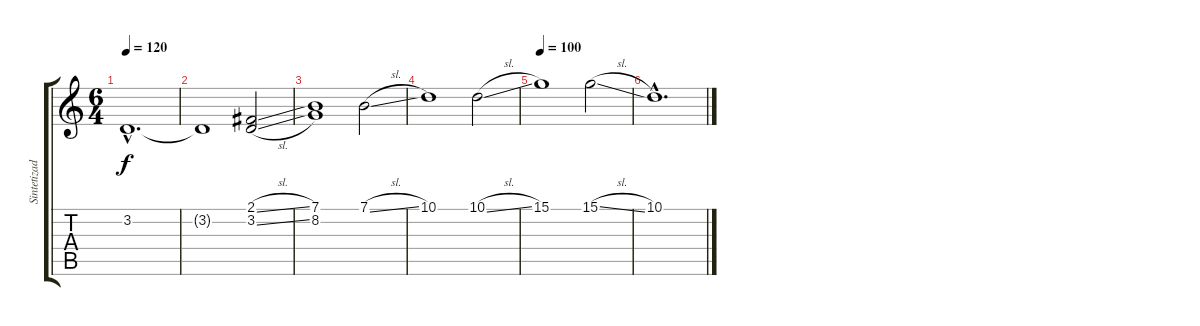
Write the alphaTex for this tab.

\track ("Sintetizador 1 Charly" "Sintetizad") {instrument lead1square}
\staff {score tabs}
\tuning (E4 B3 G3 D3 A2 E2) {hide}
\ts (6 4)
\tempo 120
\clef g2
\ks c
3.2{hac t}.1{d dy f} |
3.2{t}.1 (2.1{sl} 3.2{sl}).2 |
(7.1 8.2).1 7.1{sl}.2 |
10.1.1 10.1{sl}.2 |
\tempo 100
15.1.1 15.1{sl}.2 |
10.1{hac}.1{d}
